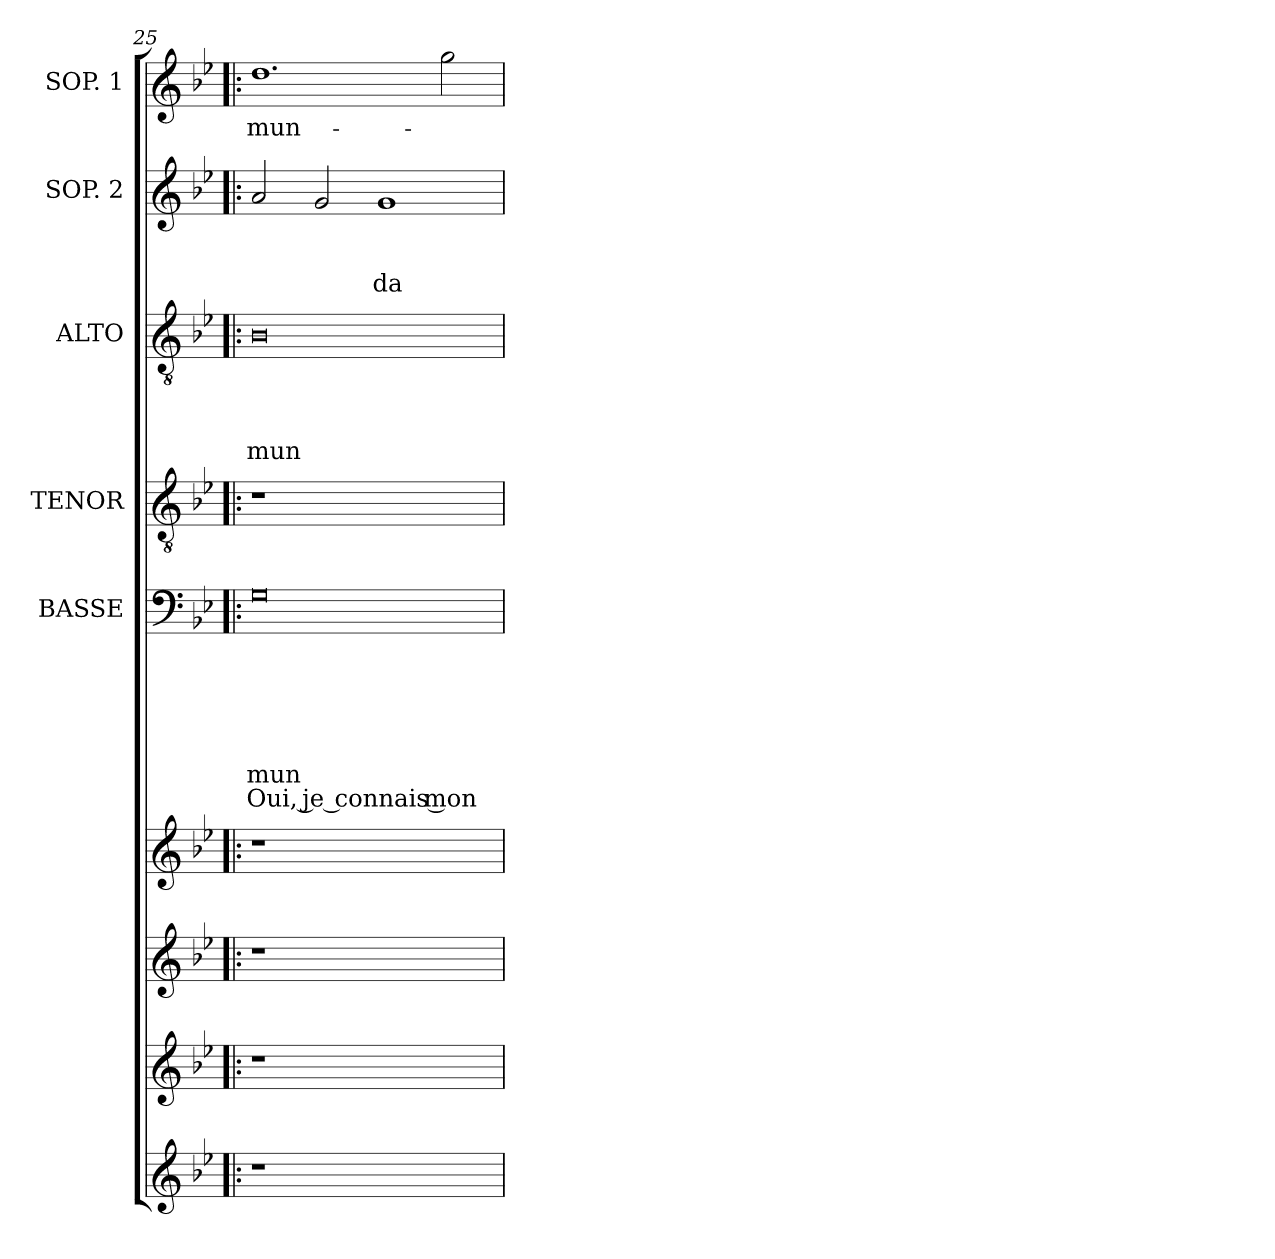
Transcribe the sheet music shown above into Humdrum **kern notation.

**kern	**kern	**kern	**kern	**kern	**text	**text	**text	**text	**text	**text	**text	**kern	**kern	**text	**text	**text	**text	**kern	**text	**text	**text	**kern	**text
*part9	*part8	*part7	*part6	*part5	*part5	*part5	*part5	*part5	*part5	*part5	*part5	*part4	*part3	*part3	*part3	*part3	*part3	*part2	*part2	*part2	*part2	*part1	*part1
*staff9	*staff8	*staff7	*staff6	*staff5	*staff5	*staff5	*staff5	*staff5	*staff5	*staff5	*staff5	*staff4	*staff3	*staff3	*staff3	*staff3	*staff3	*staff2	*staff2	*staff2	*staff2	*staff1	*staff1
*	*	*	*	*I"BASSE	*	*	*	*	*	*	*	*I"TENOR	*I"ALTO	*	*	*	*	*I"SOP. 2	*	*	*	*I"SOP. 1	*
*	*	*	*	*I'BAS.	*	*	*	*	*	*	*	*I'TEN.	*I'ALT.	*	*	*	*	*I'SOP. 2	*	*	*	*I'SOP. 1	*
!!LO:LB:g=z
*clefG2	*clefG2	*clefG2	*clefG2	*clefF4	*	*	*	*	*	*	*	*clefGv2	*clefGv2	*	*	*	*	*clefG2	*	*	*	*clefG2	*
*k[b-e-]	*k[b-e-]	*k[b-e-]	*k[b-e-]	*k[b-e-]	*	*	*	*	*	*	*	*k[b-e-]	*k[b-e-]	*	*	*	*	*k[b-e-]	*	*	*	*k[b-e-]	*
*B-:	*B-:	*B-:	*B-:	*B-:	*	*	*	*	*	*	*	*B-:	*B-:	*	*	*	*	*B-:	*	*	*	*B-:	*
=25!|:	=25!|:	=25!|:	=25!|:	=25!|:	=25!|:	=25!|:	=25!|:	=25!|:	=25!|:	=25!|:	=25!|:	=25!|:	=25!|:	=25!|:	=25!|:	=25!|:	=25!|:	=25!|:	=25!|:	=25!|:	=25!|:	=25!|:	=25!|:
!	!	!	!	!	!	!	!	!	!	!LO:LY:b	!LO:LY:b	!	!	!	!	!	!LO:LY:b	!	!	!	!	!	!LO:LY:b
1r	1r	1r	1r	0G	.	.	.	.	.	mun-	Oui, je connais mon	1r	0B-	.	.	.	mun-	2a/	.	.	.	1.dd	mun-
.	.	.	.	.	.	.	.	.	.	.	.	.	.	.	.	.	.	2g/	.	.	.	.	.
!	!	!	!	!	!	!	!	!	!	!	!	!	!	!	!	!	!	!	!	!	!LO:LY:b	!	!
1ryy	1ryy	1ryy	1ryy	.	.	.	.	.	.	.	.	1ryy	.	.	.	.	.	1g	.	.	-da	.	.
.	.	.	.	.	.	.	.	.	.	.	.	.	.	.	.	.	.	.	.	.	.	2gg\	.
=	=	=	=	=	=	=	=	=	=	=	=	=	=	=	=	=	=	=	=	=	=	=	=
*-	*-	*-	*-	*-	*-	*-	*-	*-	*-	*-	*-	*-	*-	*-	*-	*-	*-	*-	*-	*-	*-	*-	*-
